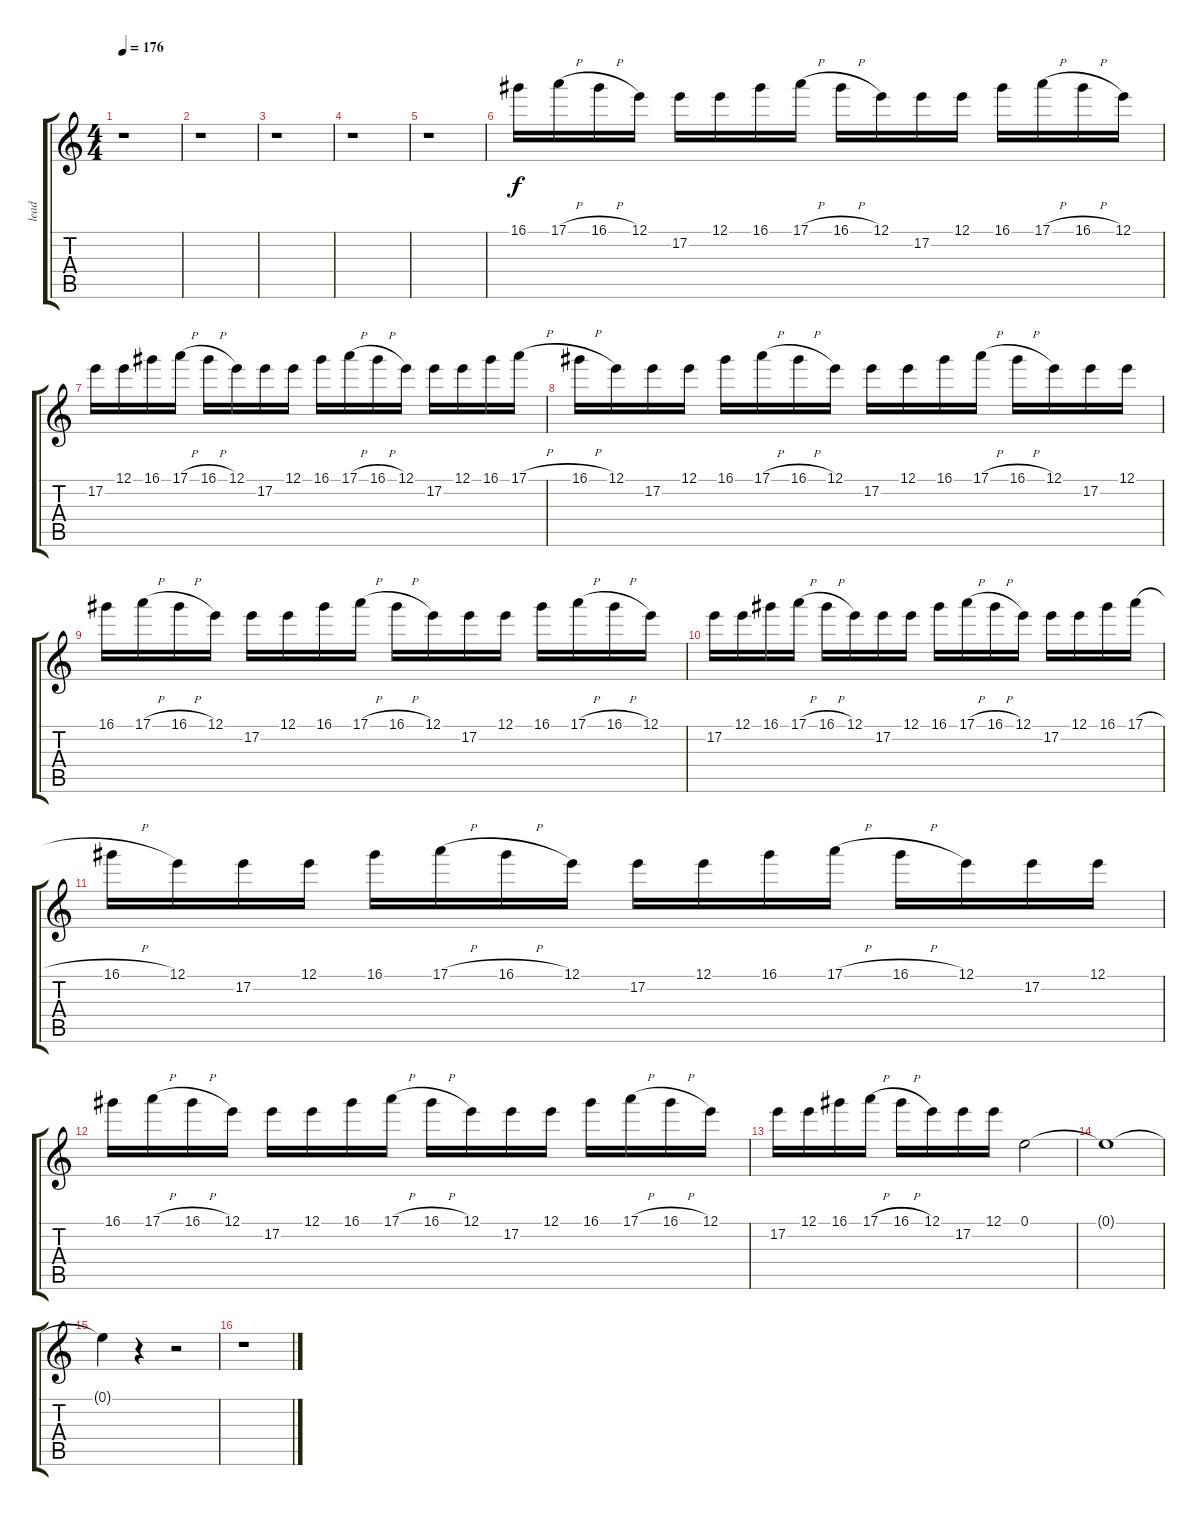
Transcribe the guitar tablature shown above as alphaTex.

\track ("lead" "lead") {instrument distortionguitar}
\staff {score tabs}
\tuning (E4 B3 G3 D3 A2 E2) {hide}
\ts (4 4)
\tempo 176
\clef g2
\ks c
r.1{dy f} |
r.1 |
r.1 |
r.1 |
r.1 |
16.1.16 17.1{h}.16 16.1{h}.16 12.1.16 17.2.16 12.1.16 16.1.16 17.1{h}.16 16.1{h}.16 12.1.16 17.2.16 12.1.16 16.1.16 17.1{h}.16 16.1{h}.16 12.1.16 |
17.2.16 12.1.16 16.1.16 17.1{h}.16 16.1{h}.16 12.1.16 17.2.16 12.1.16 16.1.16 17.1{h}.16 16.1{h}.16 12.1.16 17.2.16 12.1.16 16.1.16 17.1{h}.16 |
16.1{h}.16 12.1.16 17.2.16 12.1.16 16.1.16 17.1{h}.16 16.1{h}.16 12.1.16 17.2.16 12.1.16 16.1.16 17.1{h}.16 16.1{h}.16 12.1.16 17.2.16 12.1.16 |
16.1.16 17.1{h}.16 16.1{h}.16 12.1.16 17.2.16 12.1.16 16.1.16 17.1{h}.16 16.1{h}.16 12.1.16 17.2.16 12.1.16 16.1.16 17.1{h}.16 16.1{h}.16 12.1.16 |
17.2.16 12.1.16 16.1.16 17.1{h}.16 16.1{h}.16 12.1.16 17.2.16 12.1.16 16.1.16 17.1{h}.16 16.1{h}.16 12.1.16 17.2.16 12.1.16 16.1.16 17.1{h}.16 |
16.1{h}.16 12.1.16 17.2.16 12.1.16 16.1.16 17.1{h}.16 16.1{h}.16 12.1.16 17.2.16 12.1.16 16.1.16 17.1{h}.16 16.1{h}.16 12.1.16 17.2.16 12.1.16 |
16.1.16 17.1{h}.16 16.1{h}.16 12.1.16 17.2.16 12.1.16 16.1.16 17.1{h}.16 16.1{h}.16 12.1.16 17.2.16 12.1.16 16.1.16 17.1{h}.16 16.1{h}.16 12.1.16 |
17.2.16 12.1.16 16.1.16 17.1{h}.16 16.1{h}.16 12.1.16 17.2.16 12.1.16 0.1.2 |
0.1{t}.1 |
0.1{t}.4 r.4 r.2 |
r.1
